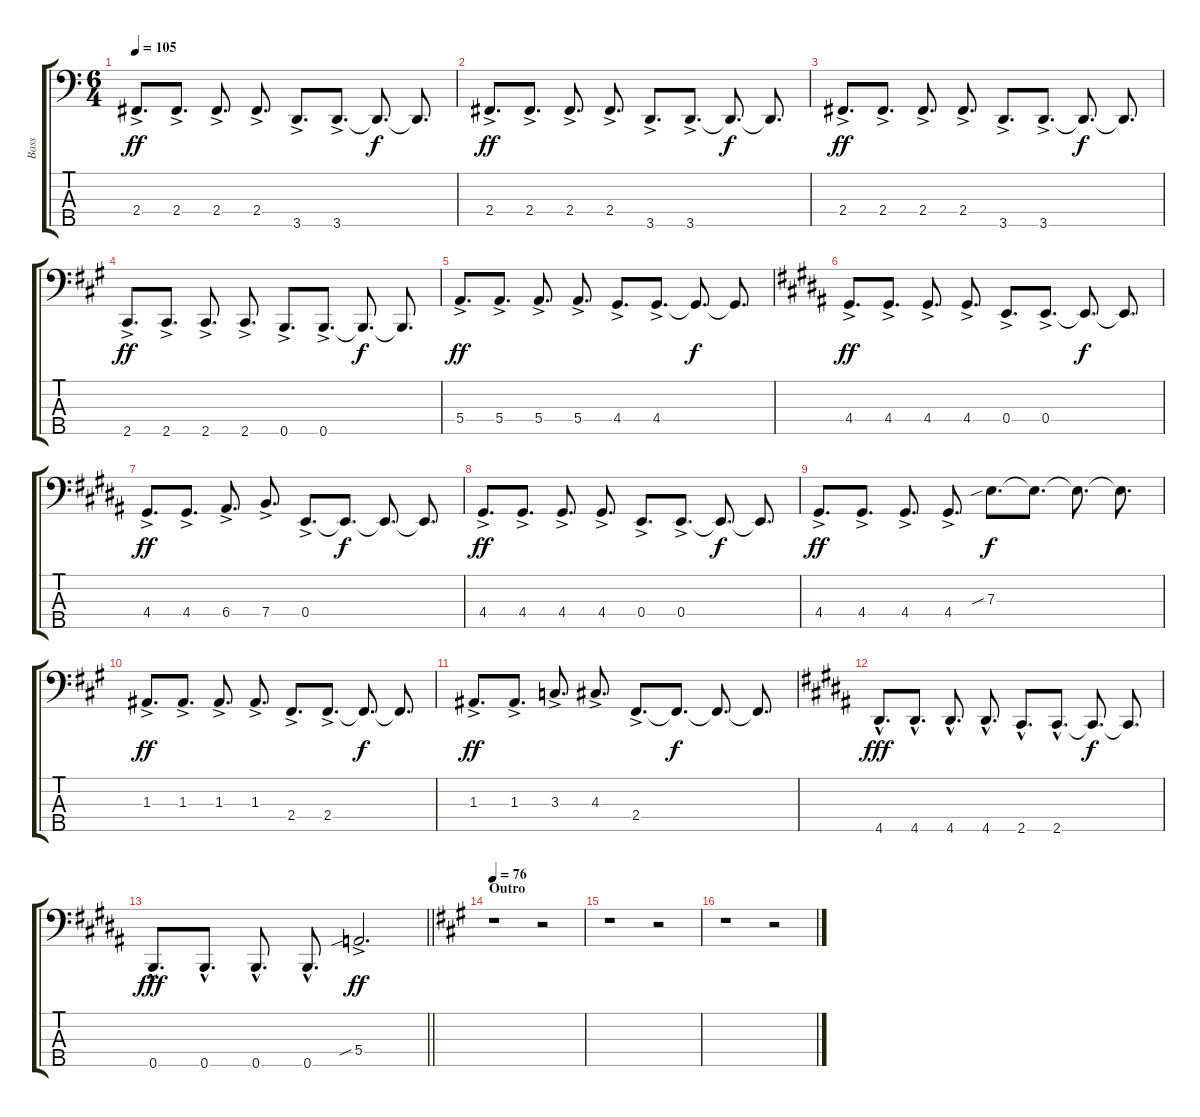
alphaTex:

\track ("Bass" "Bass") {instrument electricbassfinger}
\staff {score tabs}
\tuning (G2 D2 A1 E1 B0) {hide}
\ts (6 4)
\tempo 105
\clef f4
\ks c
2.4{ac}.8{d dy ff} 2.4{ac}.8{d} 2.4{ac}.8{d} 2.4{ac}.8{d} 3.5{ac}.8{d} 3.5{ac}.8{d} 3.5{t}.8{d dy f} 3.5{t}.8{d} |
2.4{ac}.8{d dy ff} 2.4{ac}.8{d} 2.4{ac}.8{d} 2.4{ac}.8{d} 3.5{ac}.8{d} 3.5{ac}.8{d} 3.5{t}.8{d dy f} 3.5{t}.8{d} |
2.4{ac}.8{d dy ff} 2.4{ac}.8{d} 2.4{ac}.8{d} 2.4{ac}.8{d} 3.5{ac}.8{d} 3.5{ac}.8{d} 3.5{t}.8{d dy f} 3.5{t}.8{d} |
\ks a
2.5{ac}.8{d dy ff} 2.5{ac}.8{d} 2.5{ac}.8{d} 2.5{ac}.8{d} 0.5{ac}.8{d} 0.5{ac}.8{d} 0.5{t}.8{d dy f} 0.5{t}.8{d} |
5.4{ac}.8{d dy ff} 5.4{ac}.8{d} 5.4{ac}.8{d} 5.4{ac}.8{d} 4.4{ac}.8{d} 4.4{ac}.8{d} 4.4{t}.8{d dy f} 4.4{t}.8{d} |
\ks b
4.4{ac}.8{d dy ff} 4.4{ac}.8{d} 4.4{ac}.8{d} 4.4{ac}.8{d} 0.4{ac}.8{d} 0.4{ac}.8{d} 0.4{t}.8{d dy f} 0.4{t}.8{d} |
\ks g#minor
4.4{ac}.8{d dy ff} 4.4{ac}.8{d} 6.4{ac}.8{d} 7.4{ac}.8{d} 0.4{ac}.8{d} 0.4{t}.8{d dy f} 0.4{t}.8{d} 0.4{t}.8{d} |
\ks b
4.4{ac}.8{d dy ff} 4.4{ac}.8{d} 4.4{ac}.8{d} 4.4{ac}.8{d} 0.4{ac}.8{d} 0.4{ac}.8{d} 0.4{t}.8{d dy f} 0.4{t}.8{d} |
\ks g#minor
4.4{ac}.8{d dy ff} 4.4{ac}.8{d} 4.4{ac}.8{d} 4.4{ac}.8{d} 7.3{sib}.8{d dy f} 7.3{t}.8{d} 7.3{t}.8{d} 7.3{t}.8{d} |
\ks a
1.3{ac}.8{d dy ff} 1.3{ac}.8{d} 1.3{ac}.8{d} 1.3{ac}.8{d} 2.4{ac}.8{d} 2.4{ac}.8{d} 2.4{t}.8{d dy f} 2.4{t}.8{d} |
1.3{ac}.8{d dy ff} 1.3{ac}.8{d} 3.3{ac}.8{d} 4.3{ac}.8{d} 2.4{ac}.8{d} 2.4{t}.8{d dy f} 2.4{t}.8{d} 2.4{t}.8{d} |
\ks b
4.5{hac}.8{d dy fff} 4.5{hac}.8{d} 4.5{hac}.8{d} 4.5{hac}.8{d} 2.5{hac}.8{d} 2.5{hac}.8{d} 2.5{t}.8{d dy f} 2.5{t}.8{d} |
\barLineRight lightlight
\ks g#minor
0.5{hac}.8{d dy fff} 0.5{hac}.8{d} 0.5{hac}.8{d} 0.5{hac}.8{d} 5.4{sib ac}.2{d dy ff} |
\section ("" "Outro")
\tempo 76
\ks a
r.1 r.2 |
r.1 r.2 |
r.1 r.2
